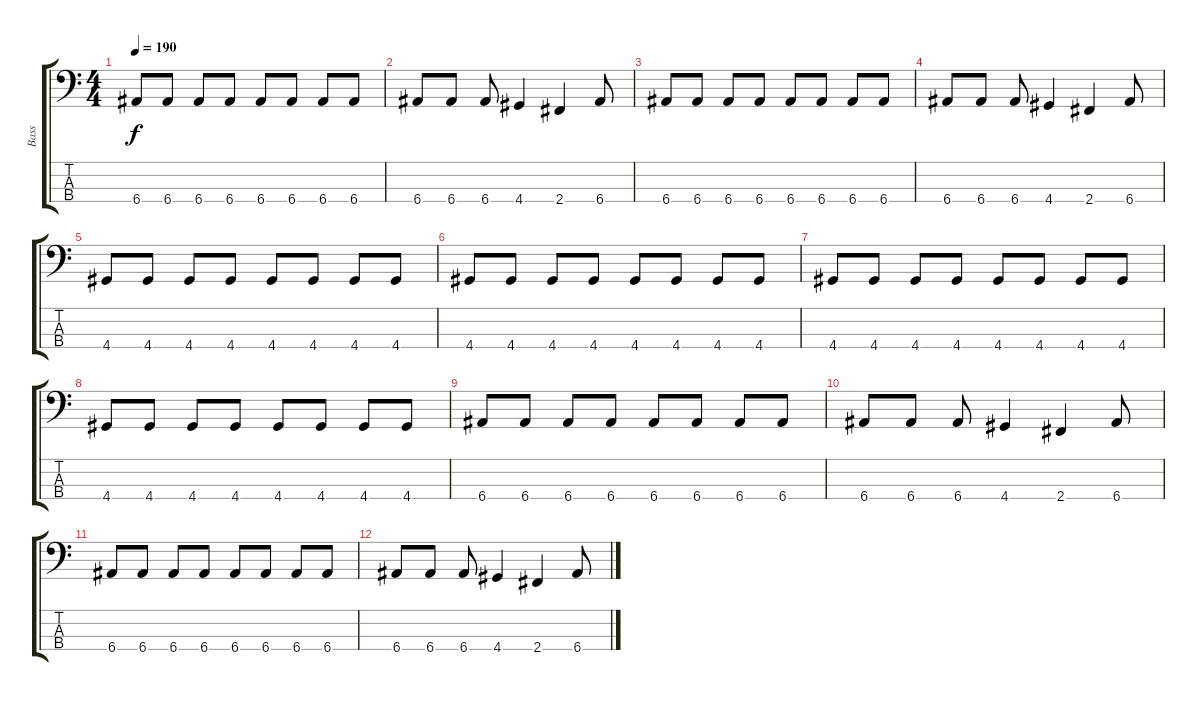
\track ("Bass" "Bass") {instrument electricbassfinger}
\staff {score tabs}
\tuning (G2 D2 A1 E1) {hide}
\ts (4 4)
\tempo 190
\clef f4
\ks c
6.4.8{dy f} 6.4.8 6.4.8 6.4.8 6.4.8 6.4.8 6.4.8 6.4.8 |
6.4.8 6.4.8 6.4.8 4.4.4 2.4.4 6.4.8 |
6.4.8 6.4.8 6.4.8 6.4.8 6.4.8 6.4.8 6.4.8 6.4.8 |
6.4.8 6.4.8 6.4.8 4.4.4 2.4.4 6.4.8 |
4.4.8 4.4.8 4.4.8 4.4.8 4.4.8 4.4.8 4.4.8 4.4.8 |
4.4.8 4.4.8 4.4.8 4.4.8 4.4.8 4.4.8 4.4.8 4.4.8 |
4.4.8 4.4.8 4.4.8 4.4.8 4.4.8 4.4.8 4.4.8 4.4.8 |
4.4.8 4.4.8 4.4.8 4.4.8 4.4.8 4.4.8 4.4.8 4.4.8 |
6.4.8 6.4.8 6.4.8 6.4.8 6.4.8 6.4.8 6.4.8 6.4.8 |
6.4.8 6.4.8 6.4.8 4.4.4 2.4.4 6.4.8 |
6.4.8 6.4.8 6.4.8 6.4.8 6.4.8 6.4.8 6.4.8 6.4.8 |
6.4.8 6.4.8 6.4.8 4.4.4 2.4.4 6.4.8
